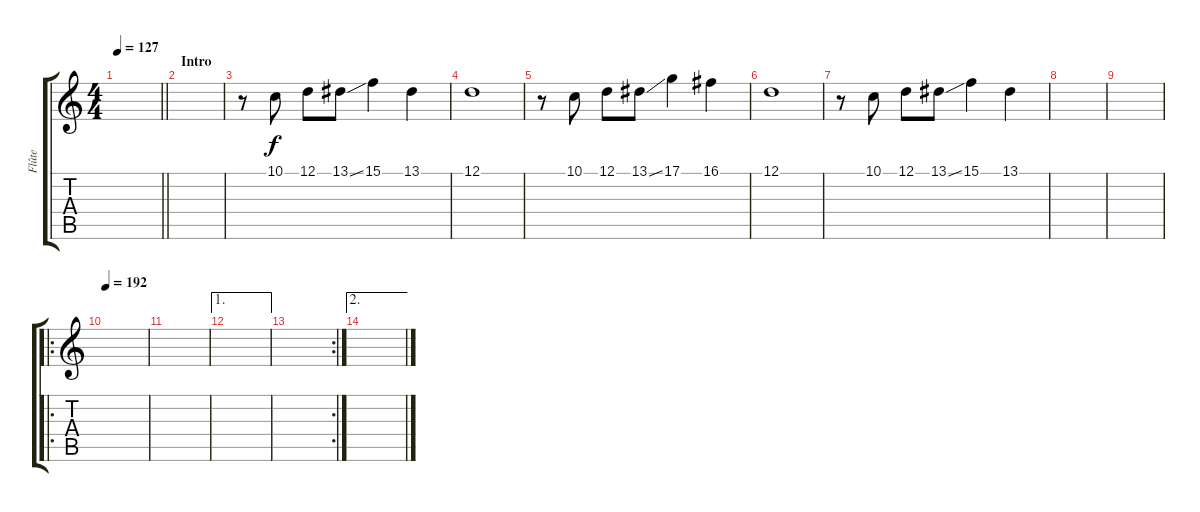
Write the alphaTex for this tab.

\track ("Flûte" "Flûte") {instrument flute}
\staff {score tabs}
\tuning (D4 A3 F3 C3 G2 D2) {hide}
\ts (4 4)
\tempo 127
\clef g2
\barLineRight lightlight
\ks c
|
\section ("" "Intro")
|
r.8 10.1.8 12.1.8 13.1{ss}.8 15.1.4 13.1.4 |
12.1.1 |
r.8 10.1.8 12.1.8 13.1{ss}.8 17.1.4 16.1.4 |
12.1.1 |
r.8 10.1.8 12.1.8 13.1{ss}.8 15.1.4 13.1.4 |
|
|
\ro
\tempo 192
|
|
\ae 1
|
\rc 2
|
\ae 2
